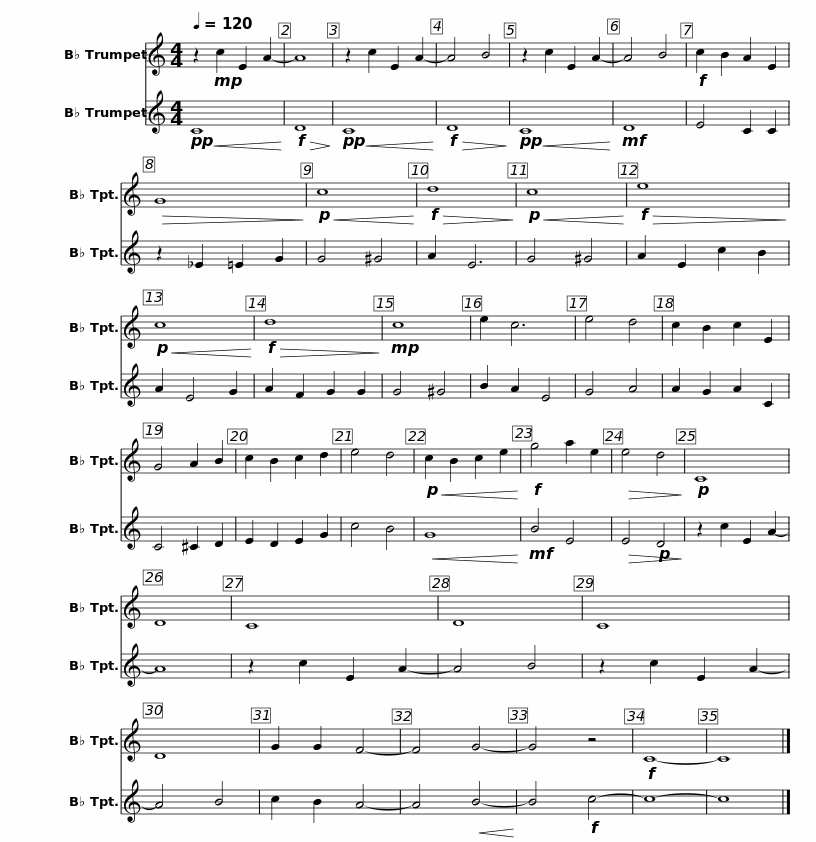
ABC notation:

X:1
%%score 1 2
L:1/8
Q:1/4=120
M:4/4
I:linebreak $
K:none
V:1 treble transpose=-2
V:2 treble transpose=-2
V:1
[K:C] z2!mp! c2 E2 A2- | A8 | z2 c2 E2 A2- | A4 B4 | z2 c2 E2 A2- | %5
 A4 B4 |!f! c2 B2 A2 E2 |!>(! G8!>)! |!p!!<(! c8!<)! |!f!!>(! d8!>)! |$ %10
!p!!<(! c8!<)! |!f!!>(! e8!>)! |!p!!<(! c8!<)! |!f!!>(! d8!>)! |!mp! c8 | %15
 e2 c6 | e4 d4 | c2 B2 c2 E2 | G4 A2 B2 | c2 B2 c2 d2 | %20
 e4 d4 |$!p!!<(! c2 B2 c2 e2!<)! |!f! g4 a2 e2 |!>(! e4 d4!>)! |!p! C8 | %25
 D8 | C8 | D8 | C8 | D8 | %30
 G2 G2 F4- | F4 G4- | G4 z4 |$!f! C8- | C8 |] %35
V:2
[K:C]!pp!!<(! C8!<)! |!f!!>(! D8!>)! |!pp!!<(! C8!<)! |!f!!>(! D8!>)! |!pp!!<(! C8!<)! | %5
!mf! D8 | E4 C2 C2 | z2 _E2 =E2 G2 | G4 ^G4 | A2 E6 |$ %10
 G4 ^G4 | A2 E2 c2 B2 | A2 E4 G2 | A2 F2 G2 G2 | G4 ^G4 | %15
 B2 A2 E4 | G4 A4 | A2 G2 A2 C2 | C4 ^C2 D2 | E2 D2 E2 G2 | %20
 c4 B4 |$!<(! G8!<)! |!mf! B4 E4 |!>(! E4!p! D4!>)! | z2 c2 E2 A2- | %25
 A8 | z2 c2 E2 A2- | A4 B4 | z2 c2 E2 A2- | A4 B4 | %30
 c2 B2 A4- | A4!<(! B4-!<)! | B4!f! c4- |$ c8- | c8 |] %35
